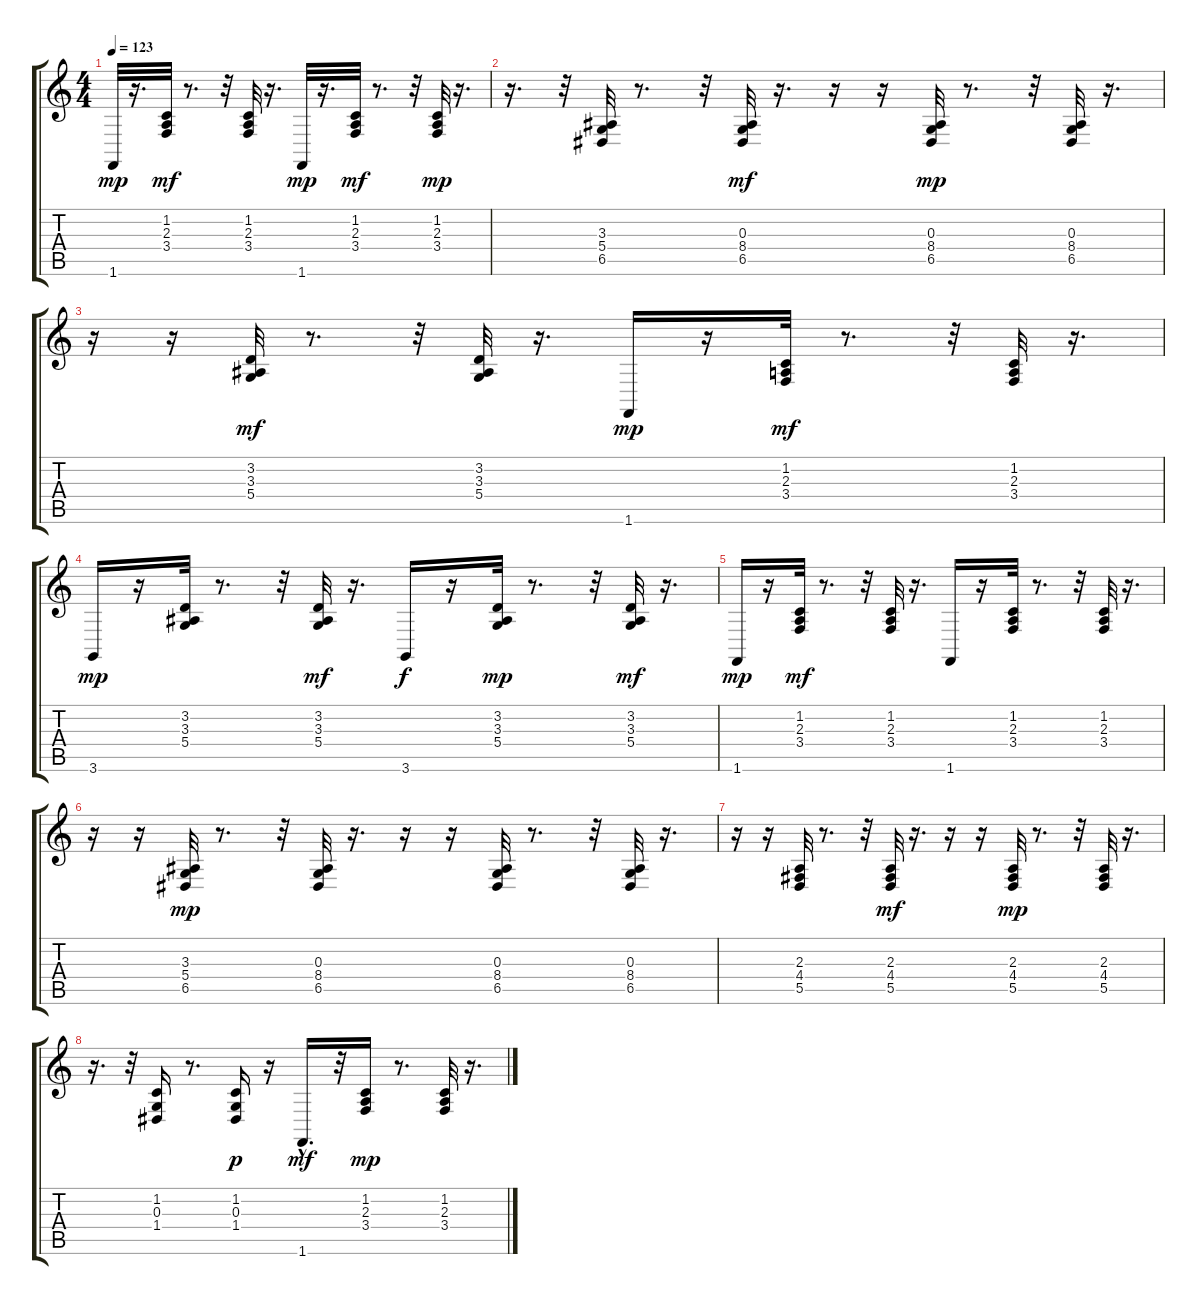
\track "" {instrument cello}
\staff {score tabs}
\tuning (E4 B3 G3 D3 A2 E2) {hide}
\ts (4 4)
\tempo 123
\clef g2
\ks c
1.6.32{dy mp} r.16{d} (1.2 2.3 3.4).32{dy mf} r.8{d} r.32 (1.2 2.3 3.4).32 r.16{d} 1.6.32{dy mp} r.16{d} (1.2 2.3 3.4).32{dy mf} r.8{d} r.32 (1.2 2.3 3.4).32{dy mp} r.16{d} |
r.16{d} r.32 (3.3 5.4 6.5).32 r.8{d} r.32 (0.3 8.4 6.5).32{dy mf} r.16{d} r.16 r.16 (0.3 8.4 6.5).32{dy mp} r.8{d} r.32 (0.3 8.4 6.5).32 r.16{d} |
r.16 r.16 (3.2 3.3 5.4).32{dy mf} r.8{d} r.32 (3.2 3.3 5.4).32 r.16{d} 1.6.16{dy mp} r.16 (1.2 2.3 3.4).32{dy mf} r.8{d} r.32 (1.2 2.3 3.4).32 r.16{d} |
3.6.16{dy mp} r.16 (3.2 3.3 5.4).32 r.8{d} r.32 (3.2 3.3 5.4).32{dy mf} r.16{d} 3.6.16{dy f} r.16 (3.2 3.3 5.4).32{dy mp} r.8{d} r.32 (3.2 3.3 5.4).32{dy mf} r.16{d} |
1.6.16{dy mp} r.16 (1.2 2.3 3.4).32{dy mf} r.8{d} r.32 (1.2 2.3 3.4).32 r.16{d} 1.6.16 r.16 (1.2 2.3 3.4).32 r.8{d} r.32 (1.2 2.3 3.4).32 r.16{d} |
r.16 r.16 (3.3 5.4 6.5).32{dy mp} r.8{d} r.32 (0.3 8.4 6.5).32 r.16{d} r.16 r.16 (0.3 8.4 6.5).32 r.8{d} r.32 (0.3 8.4 6.5).32 r.16{d} |
r.16 r.16 (2.3 4.4 5.5).32 r.8{d} r.32 (2.3 4.4 5.5).32{dy mf} r.16{d} r.16 r.16 (2.3 4.4 5.5).32{dy mp} r.8{d} r.32 (2.3 4.4 5.5).32 r.16{d} |
r.16{d} r.32 (1.2 0.3 1.4).16 r.8{d} (1.2 0.3 1.4).16{dy p} r.16 1.6{hac}.16{d dy mf} r.32 (1.2 2.3 3.4).16{dy mp} r.8{d} (1.2 2.3 3.4).32 r.16{d}
